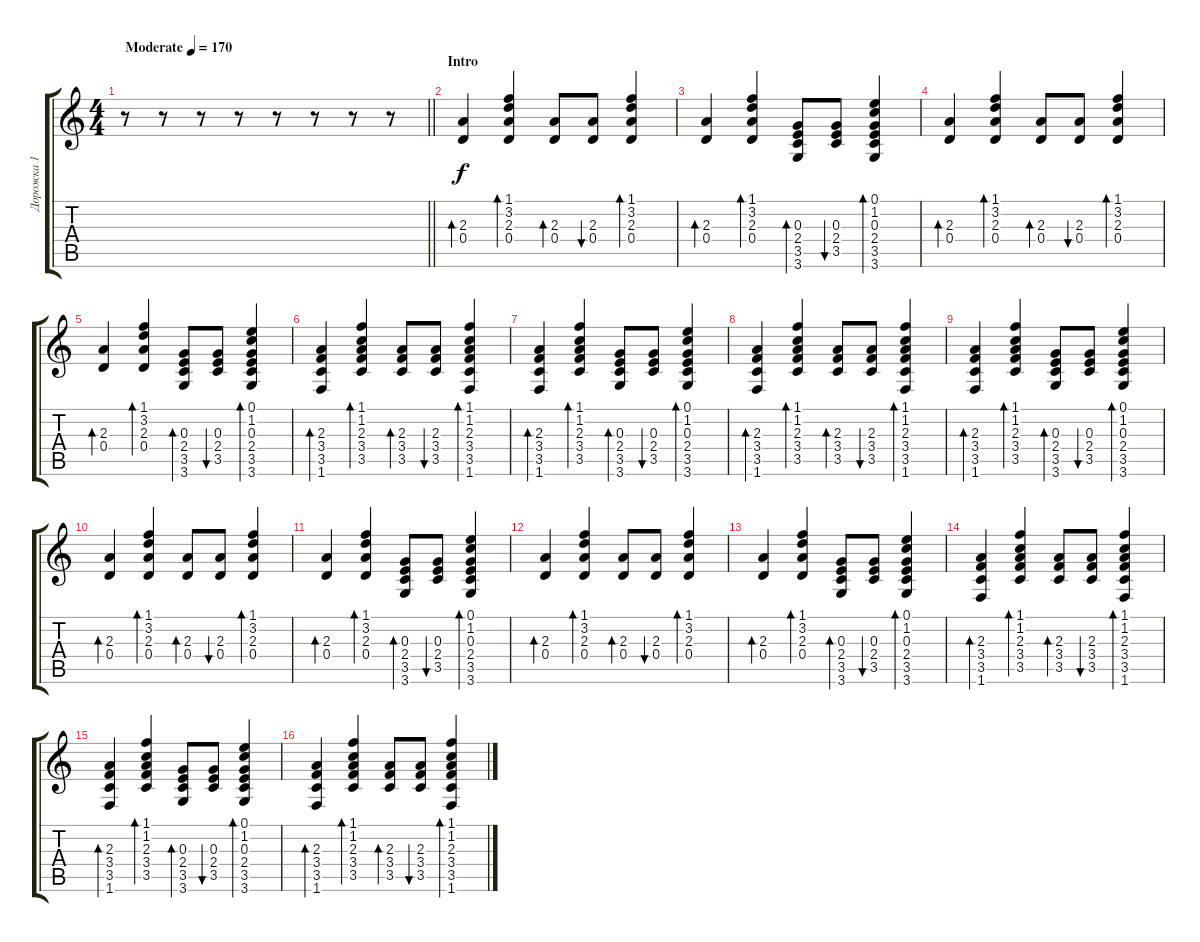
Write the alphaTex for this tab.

\track ("Дорожка 1" "Дорожка 1") {instrument acousticguitarsteel}
\staff {score tabs}
\tuning (E4 B3 G3 D3 A2 E2) {hide}
\ts (4 4)
\tempo (170 "Moderate")
\clef g2
\barLineRight lightlight
\ks c
r.8{dy f instrument acousticguitarsteel} r.8 r.8 r.8 r.8 r.8 r.8 r.8 |
\section ("" "Intro")
(2.3 0.4).4{bd 60} (1.1 3.2 2.3 0.4).4{bd 60} (2.3 0.4).8{bd 60} (2.3 0.4).8{bu 60} (1.1 3.2 2.3 0.4).4{bd 60} |
(2.3 0.4).4{bd 60} (1.1 3.2 2.3 0.4).4{bd 60} (0.3 2.4 3.5 3.6).8{bd 60} (0.3 2.4 3.5).8{bu 60} (0.1 1.2 0.3 2.4 3.5 3.6).4{bd 60} |
(2.3 0.4).4{bd 60} (1.1 3.2 2.3 0.4).4{bd 60} (2.3 0.4).8{bd 60} (2.3 0.4).8{bu 60} (1.1 3.2 2.3 0.4).4{bd 60} |
(2.3 0.4).4{bd 60} (1.1 3.2 2.3 0.4).4{bd 60} (0.3 2.4 3.5 3.6).8{bd 60} (0.3 2.4 3.5).8{bu 60} (0.1 1.2 0.3 2.4 3.5 3.6).4{bd 60} |
(2.3 3.4 3.5 1.6).4{bd 60} (1.1 1.2 2.3 3.4 3.5).4{bd 60} (2.3 3.4 3.5).8{bd 60} (2.3 3.4 3.5).8{bu 60} (1.1 1.2 2.3 3.4 3.5 1.6).4{bd 60} |
(2.3 3.4 3.5 1.6).4{bd 60} (1.1 1.2 2.3 3.4 3.5).4{bd 60} (0.3 2.4 3.5 3.6).8{bd 60} (0.3 2.4 3.5).8{bu 60} (0.1 1.2 0.3 2.4 3.5 3.6).4{bd 60} |
(2.3 3.4 3.5 1.6).4{bd 60} (1.1 1.2 2.3 3.4 3.5).4{bd 60} (2.3 3.4 3.5).8{bd 60} (2.3 3.4 3.5).8{bu 60} (1.1 1.2 2.3 3.4 3.5 1.6).4{bd 60} |
(2.3 3.4 3.5 1.6).4{bd 60} (1.1 1.2 2.3 3.4 3.5).4{bd 60} (0.3 2.4 3.5 3.6).8{bd 60} (0.3 2.4 3.5).8{bu 60} (0.1 1.2 0.3 2.4 3.5 3.6).4{bd 60} |
(2.3 0.4).4{bd 60} (1.1 3.2 2.3 0.4).4{bd 60} (2.3 0.4).8{bd 60} (2.3 0.4).8{bu 60} (1.1 3.2 2.3 0.4).4{bd 60} |
(2.3 0.4).4{bd 60} (1.1 3.2 2.3 0.4).4{bd 60} (0.3 2.4 3.5 3.6).8{bd 60} (0.3 2.4 3.5).8{bu 60} (0.1 1.2 0.3 2.4 3.5 3.6).4{bd 60} |
(2.3 0.4).4{bd 60} (1.1 3.2 2.3 0.4).4{bd 60} (2.3 0.4).8{bd 60} (2.3 0.4).8{bu 60} (1.1 3.2 2.3 0.4).4{bd 60} |
(2.3 0.4).4{bd 60} (1.1 3.2 2.3 0.4).4{bd 60} (0.3 2.4 3.5 3.6).8{bd 60} (0.3 2.4 3.5).8{bu 60} (0.1 1.2 0.3 2.4 3.5 3.6).4{bd 60} |
(2.3 3.4 3.5 1.6).4{bd 60} (1.1 1.2 2.3 3.4 3.5).4{bd 60} (2.3 3.4 3.5).8{bd 60} (2.3 3.4 3.5).8{bu 60} (1.1 1.2 2.3 3.4 3.5 1.6).4{bd 60} |
(2.3 3.4 3.5 1.6).4{bd 60} (1.1 1.2 2.3 3.4 3.5).4{bd 60} (0.3 2.4 3.5 3.6).8{bd 60} (0.3 2.4 3.5).8{bu 60} (0.1 1.2 0.3 2.4 3.5 3.6).4{bd 60} |
(2.3 3.4 3.5 1.6).4{bd 60} (1.1 1.2 2.3 3.4 3.5).4{bd 60} (2.3 3.4 3.5).8{bd 60} (2.3 3.4 3.5).8{bu 60} (1.1 1.2 2.3 3.4 3.5 1.6).4{bd 60}
